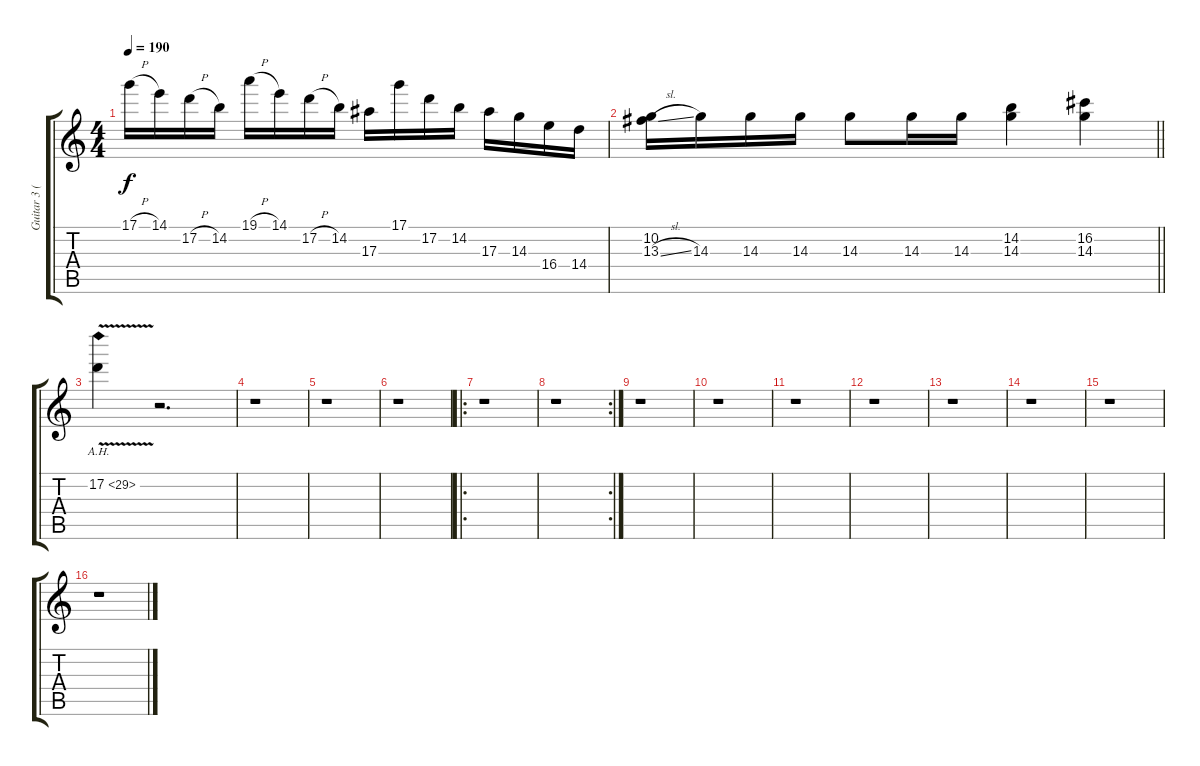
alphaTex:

\track ("Guitar 3 (Lead)" "Guitar 3 (") {instrument overdrivenguitar}
\staff {score tabs}
\tuning (D4 A3 F3 C3 G2 D2) {hide}
\ts (4 4)
\tempo 190
\clef g2
\ks c
17.1{h}.16{dy f} 14.1.16 17.2{h}.16 14.2.16 19.1{h}.16 14.1.16 17.2{h}.16 14.2.16 17.3.16 17.1.16 17.2.16 14.2.16 17.3.16 14.3.16 16.4.16 14.4.16 |
\barLineRight lightlight
(10.2 13.3{sl}).16 14.3.16 14.3.16 14.3.16 14.3.8 14.3.16 14.3.16 (14.2 14.3).4 (16.2 14.3).4 |
17.2{ah 12 v}.4 r.2{d} |
r.1 |
r.1 |
r.1 |
\ro
r.1 |
\rc 2
r.1 |
r.1 |
r.1 |
r.1 |
r.1 |
r.1 |
r.1 |
r.1 |
r.1
